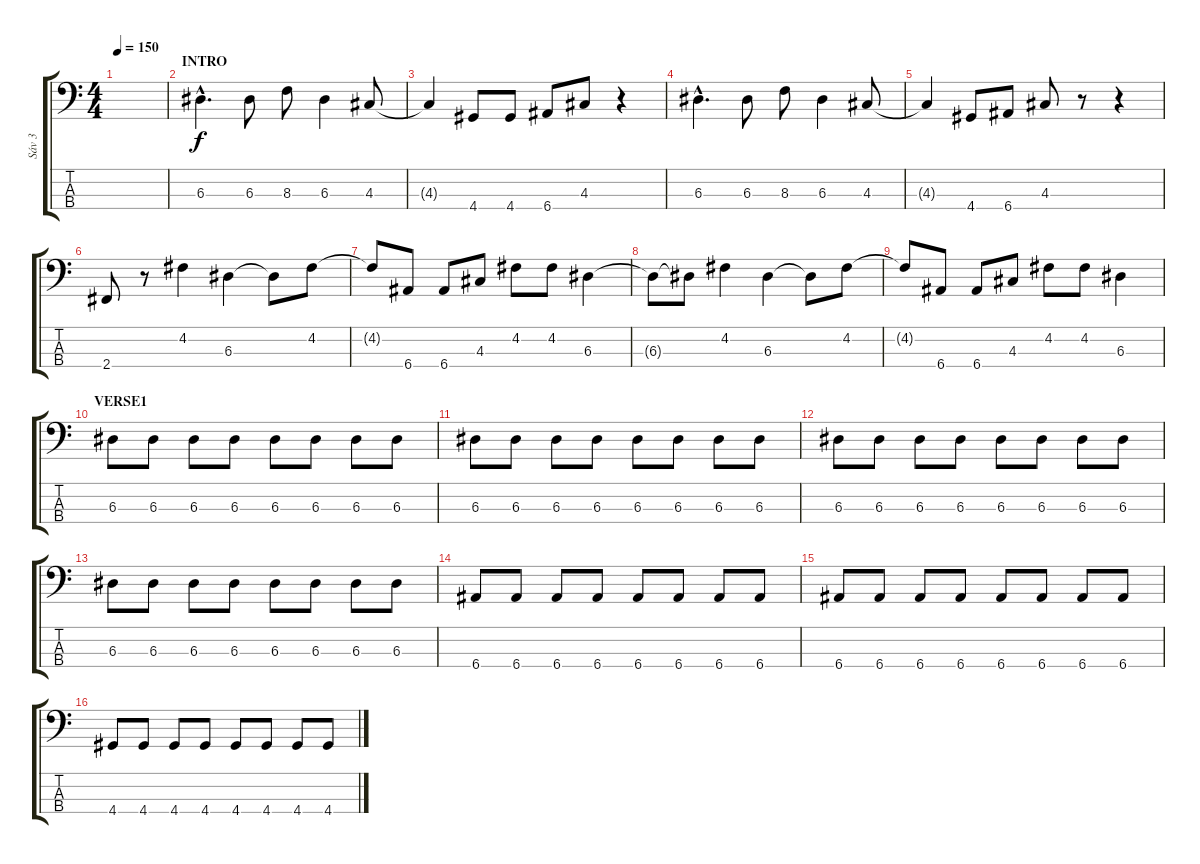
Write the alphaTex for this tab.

\track ("Sáv 3" "Sáv 3") {instrument electricbassfinger}
\staff {score tabs}
\tuning (G2 D2 A1 E1) {hide}
\ts (4 4)
\tempo 150
\clef f4
\ks c
|
\section ("" "INTRO")
6.3{hac}.4{d} 6.3.8 8.3.8 6.3.4 4.3.8 |
4.3{t}.4 4.4.8 4.4.8 6.4.8 4.3.8 r.4 |
6.3{hac}.4{d} 6.3.8 8.3.8 6.3.4 4.3.8 |
4.3{t}.4 4.4.8 6.4.8 4.3.8 r.8 r.4 |
2.4.8 r.8 4.2.4 6.3.4 6.3{t}.8 4.2.8 |
4.2{t}.8 6.4.8 6.4.8 4.3.8 4.2.8 4.2.8 6.3.4 |
6.3{t}.8 6.3{t}.8 4.2.4 6.3.4 6.3{t}.8 4.2.8 |
4.2{t}.8 6.4.8 6.4.8 4.3.8 4.2.8 4.2.8 6.3.4 |
\section ("" "VERSE1")
6.3.8 6.3.8 6.3.8 6.3.8 6.3.8 6.3.8 6.3.8 6.3.8 |
6.3.8 6.3.8 6.3.8 6.3.8 6.3.8 6.3.8 6.3.8 6.3.8 |
6.3.8 6.3.8 6.3.8 6.3.8 6.3.8 6.3.8 6.3.8 6.3.8 |
6.3.8 6.3.8 6.3.8 6.3.8 6.3.8 6.3.8 6.3.8 6.3.8 |
6.4.8 6.4.8 6.4.8 6.4.8 6.4.8 6.4.8 6.4.8 6.4.8 |
6.4.8 6.4.8 6.4.8 6.4.8 6.4.8 6.4.8 6.4.8 6.4.8 |
4.4.8 4.4.8 4.4.8 4.4.8 4.4.8 4.4.8 4.4.8 4.4.8
